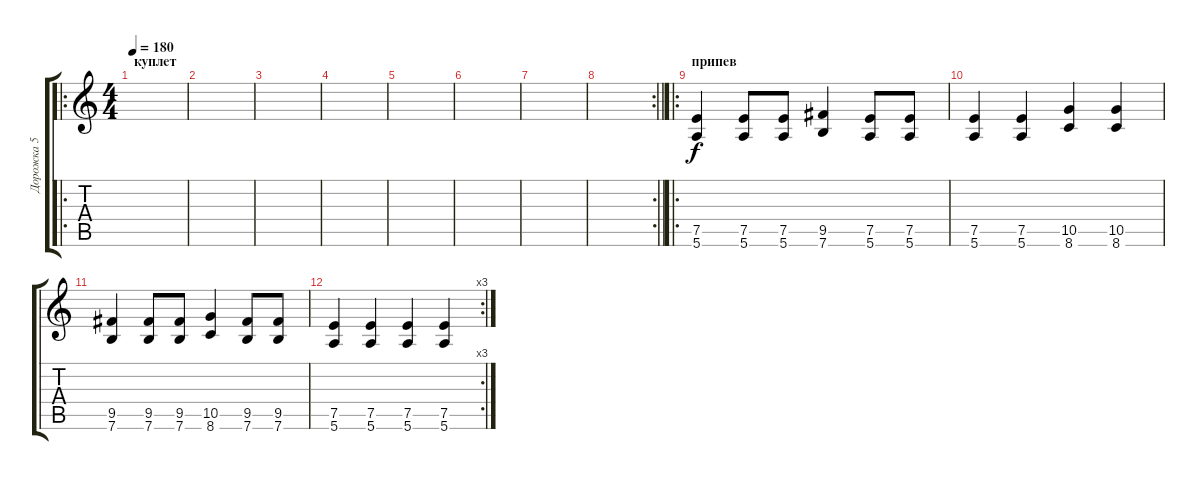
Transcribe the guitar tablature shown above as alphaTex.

\track ("Дорожка 5" "Дорожка 5") {instrument distortionguitar}
\staff {score tabs}
\tuning (E4 B3 G3 D3 A2 E2) {hide}
\ro
\ts (4 4)
\section ("" "куплет")
\tempo 180
\clef g2
\ks c
|
|
|
|
|
|
|
\rc 2
\barLineRight lightlight
|
\ro
\section ("" "припев")
(7.5 5.6).4 (7.5 5.6).8 (7.5 5.6).8 (9.5 7.6).4 (7.5 5.6).8 (7.5 5.6).8 |
(7.5 5.6).4 (7.5 5.6).4 (10.5 8.6).4 (10.5 8.6).4 |
(9.5 7.6).4 (9.5 7.6).8 (9.5 7.6).8 (10.5 8.6).4 (9.5 7.6).8 (9.5 7.6).8 |
\rc 3
(7.5 5.6).4 (7.5 5.6).4 (7.5 5.6).4 (7.5 5.6).4
